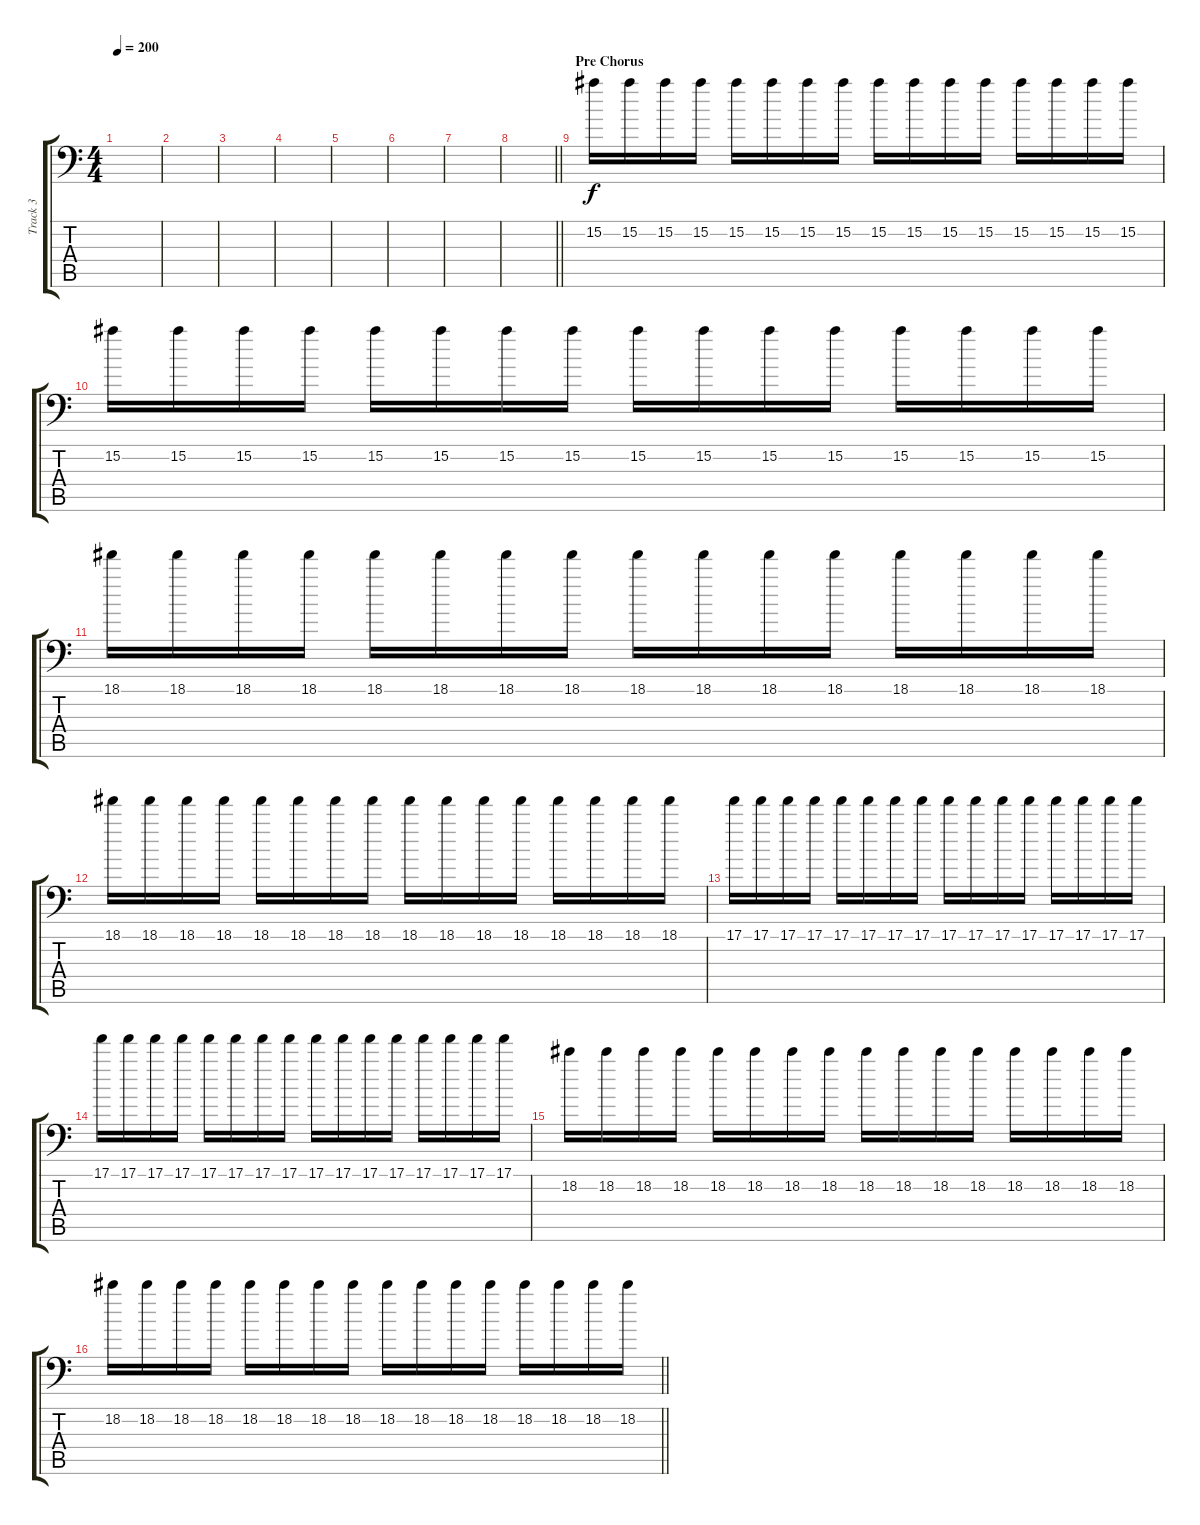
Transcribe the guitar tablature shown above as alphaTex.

\track ("Track 3" "Track 3") {instrument distortionguitar}
\staff {score tabs}
\tuning (C4 G3 Eb3 Bb2 F2 Bb1) {hide}
\ts (4 4)
\tempo 200
\clef f4
\ks c
|
|
|
|
|
|
|
\barLineRight lightlight
|
\section ("" "Pre Chorus")
15.2.16 15.2.16 15.2.16 15.2.16 15.2.16 15.2.16 15.2.16 15.2.16 15.2.16 15.2.16 15.2.16 15.2.16 15.2.16 15.2.16 15.2.16 15.2.16 |
15.2.16 15.2.16 15.2.16 15.2.16 15.2.16 15.2.16 15.2.16 15.2.16 15.2.16 15.2.16 15.2.16 15.2.16 15.2.16 15.2.16 15.2.16 15.2.16 |
18.1.16 18.1.16 18.1.16 18.1.16 18.1.16 18.1.16 18.1.16 18.1.16 18.1.16 18.1.16 18.1.16 18.1.16 18.1.16 18.1.16 18.1.16 18.1.16 |
18.1.16 18.1.16 18.1.16 18.1.16 18.1.16 18.1.16 18.1.16 18.1.16 18.1.16 18.1.16 18.1.16 18.1.16 18.1.16 18.1.16 18.1.16 18.1.16 |
17.1.16 17.1.16 17.1.16 17.1.16 17.1.16 17.1.16 17.1.16 17.1.16 17.1.16 17.1.16 17.1.16 17.1.16 17.1.16 17.1.16 17.1.16 17.1.16 |
17.1.16 17.1.16 17.1.16 17.1.16 17.1.16 17.1.16 17.1.16 17.1.16 17.1.16 17.1.16 17.1.16 17.1.16 17.1.16 17.1.16 17.1.16 17.1.16 |
18.2.16 18.2.16 18.2.16 18.2.16 18.2.16 18.2.16 18.2.16 18.2.16 18.2.16 18.2.16 18.2.16 18.2.16 18.2.16 18.2.16 18.2.16 18.2.16 |
\barLineRight lightlight
18.2.16 18.2.16 18.2.16 18.2.16 18.2.16 18.2.16 18.2.16 18.2.16 18.2.16 18.2.16 18.2.16 18.2.16 18.2.16 18.2.16 18.2.16 18.2.16
